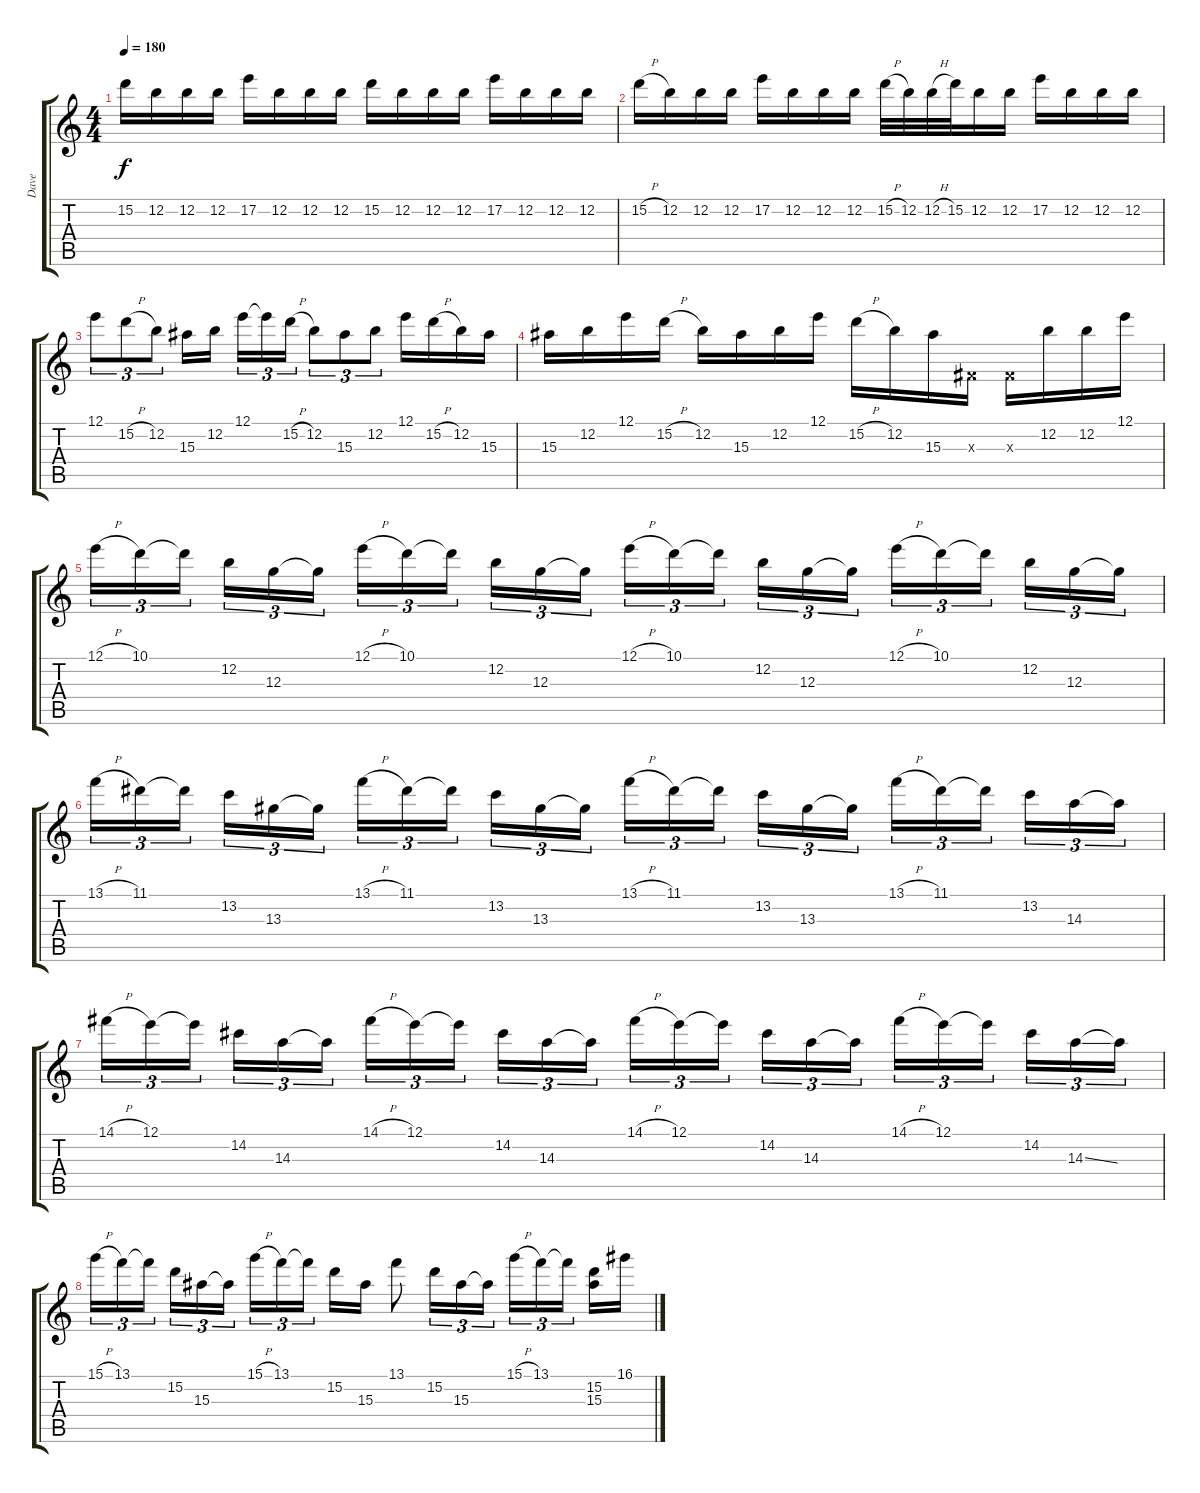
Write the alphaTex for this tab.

\track ("Dave" "Dave") {instrument distortionguitar}
\staff {score tabs}
\tuning (E4 B3 G3 D3 A2 E2) {hide}
\ts (4 4)
\tempo 180
\clef g2
\ks c
15.2.16{dy f} 12.2.16 12.2.16 12.2.16 17.2.16 12.2.16 12.2.16 12.2.16 15.2.16 12.2.16 12.2.16 12.2.16 17.2.16 12.2.16 12.2.16 12.2.16 |
15.2{h}.16 12.2.16 12.2.16 12.2.16 17.2.16 12.2.16 12.2.16 12.2.16 15.2{h}.32 12.2.32 12.2{h}.32 15.2.32 12.2.16 12.2.16 17.2.16 12.2.16 12.2.16 12.2.16 |
12.1.8{tu (3 2)} 15.2{h}.8{tu (3 2)} 12.2.8{tu (3 2)} 15.3.16 12.2.16{beam splitsecondary} 12.1.16{tu (3 2)} 12.1{t}.16{tu (3 2)} 15.2{h}.16{tu (3 2)} 12.2.8{tu (3 2)} 15.3.8{tu (3 2)} 12.2.8{tu (3 2)} 12.1.16 15.2{h}.16 12.2.16 15.3.16 |
15.3.16 12.2.16 12.1.16 15.2{h}.16 12.2.16 15.3.16 12.2.16 12.1.16 15.2{h}.16 12.2.16 15.3.16 -1.3{x}.16 -1.3{x}.16 12.2.16 12.2.16 12.1.16 |
12.1{h}.16{tu (3 2)} 10.1.16{tu (3 2)} 10.1{t}.16{tu (3 2) beam splitsecondary} 12.2.16{tu (3 2)} 12.3.16{tu (3 2)} 12.3{t}.16{tu (3 2)} 12.1{h}.16{tu (3 2)} 10.1.16{tu (3 2)} 10.1{t}.16{tu (3 2) beam splitsecondary} 12.2.16{tu (3 2)} 12.3.16{tu (3 2)} 12.3{t}.16{tu (3 2)} 12.1{h}.16{tu (3 2)} 10.1.16{tu (3 2)} 10.1{t}.16{tu (3 2) beam splitsecondary} 12.2.16{tu (3 2)} 12.3.16{tu (3 2)} 12.3{t}.16{tu (3 2)} 12.1{h}.16{tu (3 2)} 10.1.16{tu (3 2)} 10.1{t}.16{tu (3 2) beam splitsecondary} 12.2.16{tu (3 2)} 12.3.16{tu (3 2)} 12.3{t}.16{tu (3 2)} |
13.1{h}.16{tu (3 2)} 11.1.16{tu (3 2)} 11.1{t}.16{tu (3 2) beam splitsecondary} 13.2.16{tu (3 2)} 13.3.16{tu (3 2)} 13.3{t}.16{tu (3 2)} 13.1{h}.16{tu (3 2)} 11.1.16{tu (3 2)} 11.1{t}.16{tu (3 2) beam splitsecondary} 13.2.16{tu (3 2)} 13.3.16{tu (3 2)} 13.3{t}.16{tu (3 2)} 13.1{h}.16{tu (3 2)} 11.1.16{tu (3 2)} 11.1{t}.16{tu (3 2) beam splitsecondary} 13.2.16{tu (3 2)} 13.3.16{tu (3 2)} 13.3{t}.16{tu (3 2)} 13.1{h}.16{tu (3 2)} 11.1.16{tu (3 2)} 11.1{t}.16{tu (3 2) beam splitsecondary} 13.2.16{tu (3 2)} 14.3.16{tu (3 2)} 14.3{t}.16{tu (3 2)} |
14.1{h}.16{tu (3 2)} 12.1.16{tu (3 2)} 12.1{t}.16{tu (3 2) beam splitsecondary} 14.2.16{tu (3 2)} 14.3.16{tu (3 2)} 14.3{t}.16{tu (3 2)} 14.1{h}.16{tu (3 2)} 12.1.16{tu (3 2)} 12.1{t}.16{tu (3 2) beam splitsecondary} 14.2.16{tu (3 2)} 14.3.16{tu (3 2)} 14.3{t}.16{tu (3 2)} 14.1{h}.16{tu (3 2)} 12.1.16{tu (3 2)} 12.1{t}.16{tu (3 2) beam splitsecondary} 14.2.16{tu (3 2)} 14.3.16{tu (3 2)} 14.3{t}.16{tu (3 2)} 14.1{h}.16{tu (3 2)} 12.1.16{tu (3 2)} 12.1{t}.16{tu (3 2) beam splitsecondary} 14.2.16{tu (3 2)} 14.3{ss}.16{tu (3 2)} 14.3{t}.16{tu (3 2)} |
15.1{h}.16{tu (3 2)} 13.1.16{tu (3 2)} 13.1{t}.16{tu (3 2) beam splitsecondary} 15.2.16{tu (3 2)} 15.3.16{tu (3 2)} 15.3{t}.16{tu (3 2)} 15.1{h}.16{tu (3 2)} 13.1.16{tu (3 2)} 13.1{t}.16{tu (3 2) beam splitsecondary} 15.2.16 15.3.16 13.1.8 15.2.16{tu (3 2)} 15.3.16{tu (3 2)} 15.3{t}.16{tu (3 2)} 15.1{h}.16{tu (3 2)} 13.1.16{tu (3 2)} 13.1{t}.16{tu (3 2) beam splitsecondary} (15.2 15.3).16 16.1.16
